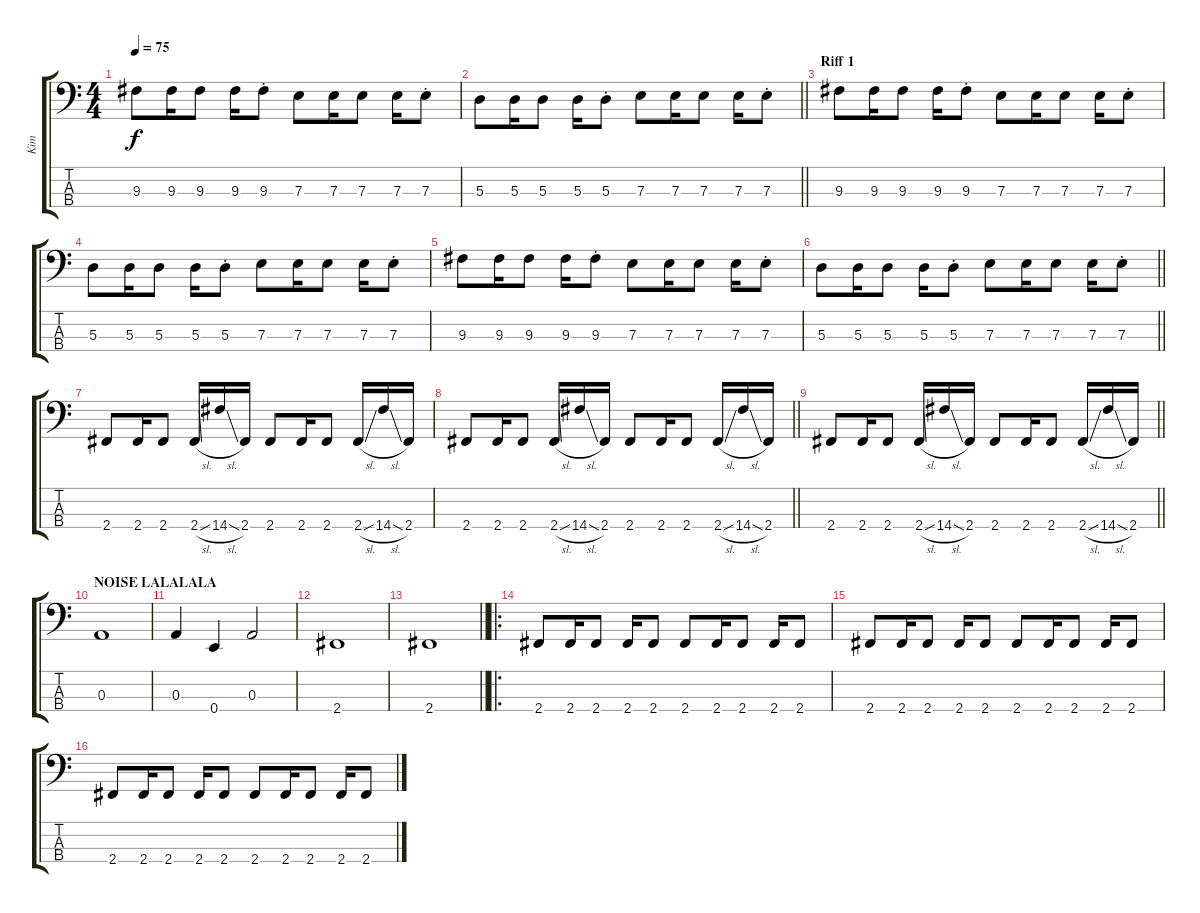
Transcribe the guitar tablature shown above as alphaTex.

\track ("Kim" "Kim") {instrument electricbasspick}
\staff {score tabs}
\tuning (G2 D2 A1 E1) {hide}
\ts (4 4)
\tempo 75
\clef f4
\ks c
9.3.8{dy f} 9.3.16 9.3.8 9.3.16 9.3{st}.8 7.3.8 7.3.16 7.3.8 7.3.16 7.3{st}.8 |
\barLineRight lightlight
5.3.8 5.3.16 5.3.8 5.3.16 5.3{st}.8 7.3.8 7.3.16 7.3.8 7.3.16 7.3{st}.8 |
\section ("" "Riff 1")
9.3.8 9.3.16 9.3.8 9.3.16 9.3{st}.8 7.3.8 7.3.16 7.3.8 7.3.16 7.3{st}.8 |
5.3.8 5.3.16 5.3.8 5.3.16 5.3{st}.8 7.3.8 7.3.16 7.3.8 7.3.16 7.3{st}.8 |
9.3.8 9.3.16 9.3.8 9.3.16 9.3{st}.8 7.3.8 7.3.16 7.3.8 7.3.16 7.3{st}.8 |
\barLineRight lightlight
5.3.8 5.3.16 5.3.8 5.3.16 5.3{st}.8 7.3.8 7.3.16 7.3.8 7.3.16 7.3{st}.8 |
2.4.8 2.4.16 2.4.8 2.4{sl}.16 14.4{sl}.16 2.4.16 2.4.8 2.4.16 2.4.8 2.4{sl}.16 14.4{sl}.16 2.4.16 |
\barLineRight lightlight
2.4.8 2.4.16 2.4.8 2.4{sl}.16 14.4{sl}.16 2.4.16 2.4.8 2.4.16 2.4.8 2.4{sl}.16 14.4{sl}.16 2.4.16 |
\barLineRight lightlight
2.4.8 2.4.16 2.4.8 2.4{sl}.16 14.4{sl}.16 2.4.16 2.4.8 2.4.16 2.4.8 2.4{sl}.16 14.4{sl}.16 2.4.16 |
\section ("" "NOISE LALALALA")
0.3.1 |
0.3.4 0.4.4 0.3.2 |
2.4.1 |
\barLineRight lightlight
2.4.1 |
\ro
2.4.8 2.4.16 2.4.8 2.4.16 2.4.8 2.4.8 2.4.16 2.4.8 2.4.16 2.4.8 |
2.4.8 2.4.16 2.4.8 2.4.16 2.4.8 2.4.8 2.4.16 2.4.8 2.4.16 2.4.8 |
2.4.8 2.4.16 2.4.8 2.4.16 2.4.8 2.4.8 2.4.16 2.4.8 2.4.16 2.4.8
